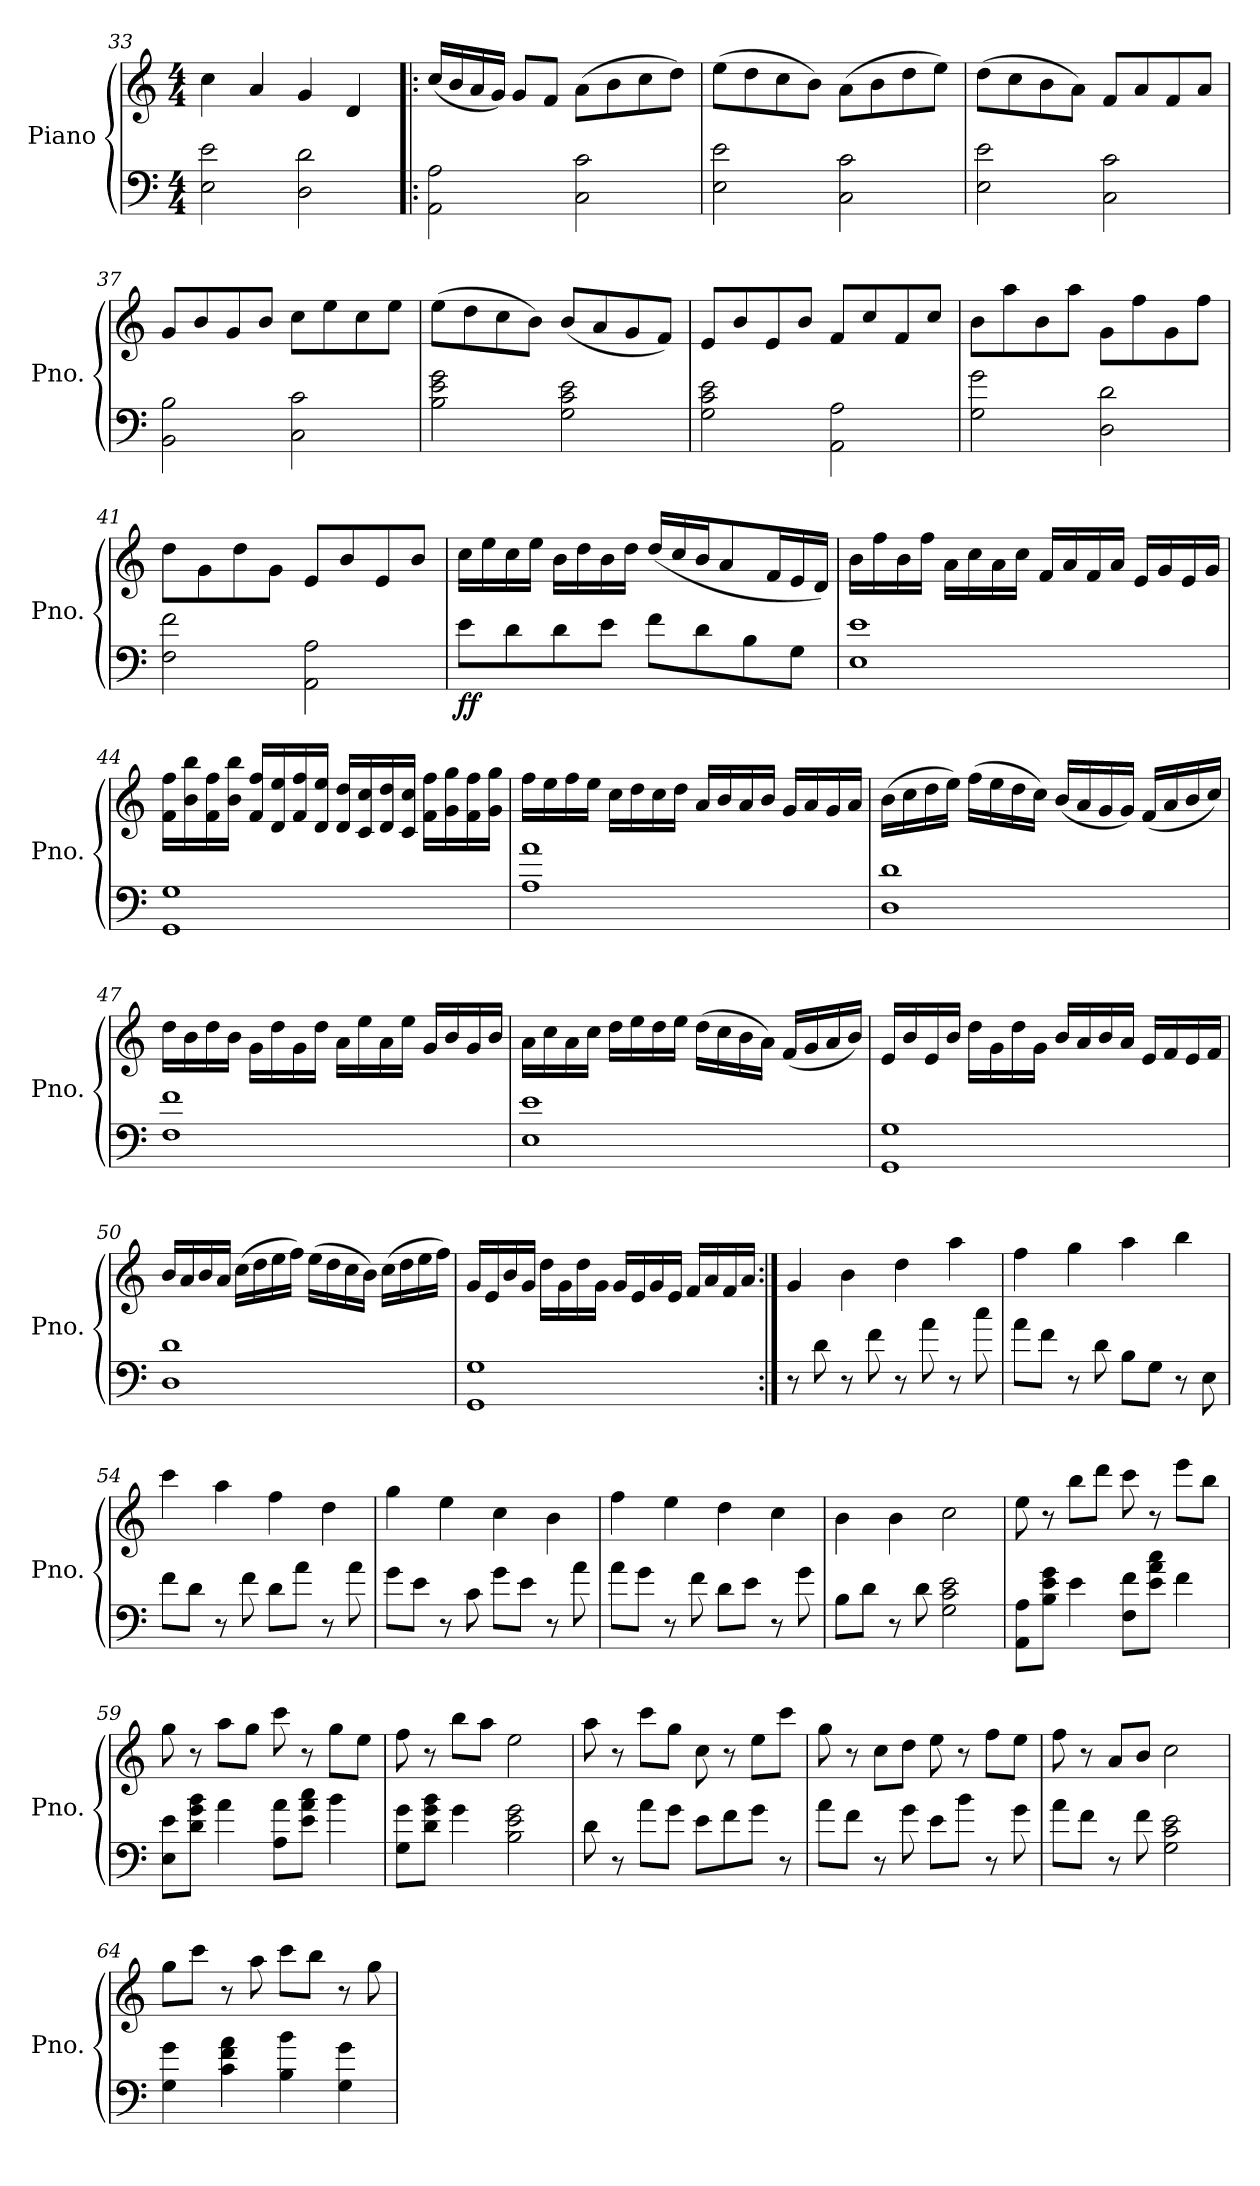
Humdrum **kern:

**kern	**kern	**dynam
*part1	*part1	*part1
*staff2	*staff1	*staff1/2
*I"Piano	*	*
*I'Pno.	*	*
*clefF4	*clefG2	*
*k[]	*k[]	*
*M4/4	*M4/4	*
=33	=33	=33
2E\ 2e\	4cc\	.
.	4a/	.
2D\ 2d\	4g/	.
.	4d/	.
=34!|:	=34!|:	=34!|:
!	!	!LO:DY:b=2
!	!	!LO:DY:n=1:b
2AA\ 2A\	(16cc/LL	mf mf
.	16b/	.
.	16a/	.
.	16g/JJ)	.
.	8g/L	.
.	8f/J	.
2C\ 2c\	(8a\L	.
.	8b\	.
.	8cc\	.
.	8dd\J)	.
=35	=35	=35
2E\ 2e\	(8ee\L	.
.	8dd\	.
.	8cc\	.
.	8b\J)	.
2C\ 2c\	(8a\L	.
.	8b\	.
.	8dd\	.
.	8ee\J)	.
=36	=36	=36
2E\ 2e\	(8dd\L	.
.	8cc\	.
.	8b\	.
.	8a\J)	.
2C\ 2c\	8f/L	.
.	8a/	.
.	8f/	.
.	8a/J	.
!!LO:LB:g=z
=37	=37	=37
2BB\ 2B\	8g/L	.
.	8b/	.
.	8g/	.
.	8b/J	.
2C\ 2c\	8cc\L	.
.	8ee\	.
.	8cc\	.
.	8ee\J	.
=38	=38	=38
2B\ 2e\ 2g\	(8ee\L	.
.	8dd\	.
.	8cc\	.
.	8b\J)	.
2G\ 2c\ 2e\	(8b/L	.
.	8a/	.
.	8g/	.
.	8f/J)	.
=39	=39	=39
2G\ 2c\ 2e\	8e/L	.
.	8b/	.
.	8e/	.
.	8b/J	.
2AA\ 2A\	8f/L	.
.	8cc/	.
.	8f/	.
.	8cc/J	.
=40	=40	=40
2G\ 2g\	8b\L	.
.	8aa\	.
.	8b\	.
.	8aa\J	.
2D\ 2d\	8g\L	.
.	8ff\	.
.	8g\	.
.	8ff\J	.
=41	=41	=41
2F\ 2f\	8dd\L	.
.	8g\	.
.	8dd\	.
.	8g\J	.
2AA\ 2A\	8e/L	.
.	8b/	.
.	8e/	.
.	8b/J	.
!!LO:LB:g=z
=42	=42	=42
!	!	!LO:DY:b=2
!	!	!LO:DY:n=1:b
8e\L	16cc\LL	f f
.	16ee\	.
8d\	16cc\	.
.	16ee\JJ	.
8d\	16b\LL	.
.	16dd\	.
8e\J	16b\	.
.	16dd\JJ	.
8f\L	(16dd/LL	.
.	16cc/	.
8d\	16b/J	.
.	8a/	.
8B\	.	.
.	16f/L	.
8G\J	16e/	.
.	16d/JJ)	.
=43	=43	=43
1E 1e	16b\LL	.
.	16ff\	.
.	16b\	.
.	16ff\JJ	.
.	16a\LL	.
.	16cc\	.
.	16a\	.
.	16cc\JJ	.
.	16f/LL	.
.	16a/	.
.	16f/	.
.	16a/JJ	.
.	16e/LL	.
.	16g/	.
.	16e/	.
.	16g/JJ	.
=44	=44	=44
1GG 1G	16f\ 16ff\LL	.
.	16b\ 16bb\	.
.	16f\ 16ff\	.
.	16b\ 16bb\JJ	.
.	16f/ 16ff/LL	.
.	16d/ 16ee/	.
.	16f/ 16ff/	.
.	16d/ 16ee/JJ	.
.	16d/ 16dd/LL	.
.	16c/ 16cc/	.
.	16d/ 16dd/	.
.	16c/ 16cc/JJ	.
.	16f\ 16ff\LL	.
.	16g\ 16gg\	.
.	16f\ 16ff\	.
.	16g\ 16gg\JJ	.
!!LO:LB:g=z
=45	=45	=45
1A 1a	16ff\LL	.
.	16ee\	.
.	16ff\	.
.	16ee\JJ	.
.	16cc\LL	.
.	16dd\	.
.	16cc\	.
.	16dd\JJ	.
.	16a/LL	.
.	16b/	.
.	16a/	.
.	16b/JJ	.
.	16g/LL	.
.	16a/	.
.	16g/	.
.	16a/JJ	.
=46	=46	=46
1D 1d	(16b\LL	.
.	16cc\	.
.	16dd\	.
.	16ee\JJ)	.
.	(16ff\LL	.
.	16ee\	.
.	16dd\	.
.	16cc\JJ)	.
.	(16b/LL	.
.	16a/	.
.	16g/	.
.	16g/JJ)	.
.	(16f/LL	.
.	16a/	.
.	16b/	.
.	16cc/JJ)	.
=47	=47	=47
1F 1f	16dd\LL	.
.	16b\	.
.	16dd\	.
.	16b\JJ	.
.	16g\LL	.
.	16dd\	.
.	16g\	.
.	16dd\JJ	.
.	16a\LL	.
.	16ee\	.
.	16a\	.
.	16ee\JJ	.
.	16g/LL	.
.	16b/	.
.	16g/	.
.	16b/JJ	.
!!LO:LB:g=z
=48	=48	=48
1E 1e	16a\LL	.
.	16cc\	.
.	16a\	.
.	16cc\JJ	.
.	16dd\LL	.
.	16ee\	.
.	16dd\	.
.	16ee\JJ	.
.	(16dd\LL	.
.	16cc\	.
.	16b\	.
.	16a\JJ)	.
.	(16f/LL	.
.	16g/	.
.	16a/	.
.	16b/JJ)	.
=49	=49	=49
1GG 1G	16e/LL	.
.	16b/	.
.	16e/	.
.	16b/JJ	.
.	16dd\LL	.
.	16g\	.
.	16dd\	.
.	16g\JJ	.
.	16b/LL	.
.	16a/	.
.	16b/	.
.	16a/JJ	.
.	16e/LL	.
.	16f/	.
.	16e/	.
.	16f/JJ	.
=50	=50	=50
1D 1d	16b/LL	.
.	16a/	.
.	16b/	.
.	16a/JJ	.
.	(16cc\LL	.
.	16dd\	.
.	16ee\	.
.	16ff\JJ)	.
.	(16ee\LL	.
.	16dd\	.
.	16cc\	.
.	16b\JJ)	.
.	(16cc\LL	.
.	16dd\	.
.	16ee\	.
.	16ff\JJ)	.
!!LO:PB:g=z
=51	=51	=51
1GG 1G	16g/LL	.
.	16e/	.
.	16b/	.
.	16g/JJ	.
.	16dd\LL	.
.	16g\	.
.	16dd\	.
.	16g\JJ	.
.	16g/LL	.
.	16e/	.
.	16g/	.
.	16e/JJ	.
.	16f/LL	.
.	16a/	.
.	16f/	.
.	16a/JJ	.
=52:|!	=52:|!	=52:|!
!	!	!LO:DY:b=2
!	!	!LO:DY:n=1:b
8r	4g/	mp mp
8d\	.	.
8r	4b\	.
8f\	.	.
8r	4dd\	.
8a\	.	.
8r	4aa\	.
8cc\	.	.
=53	=53	=53
8a\L	4ff\	.
8f\J	.	.
8r	4gg\	.
8d\	.	.
8B\L	4aa\	.
8G\J	.	.
8r	4bb\	.
8E\	.	.
=54	=54	=54
8f\L	4ccc\	.
8d\J	.	.
8r	4aa\	.
8f\	.	.
8d\L	4ff\	.
8a\J	.	.
8r	4dd\	.
8a\	.	.
!!LO:LB:g=z
=55	=55	=55
8g\L	4gg\	.
8e\J	.	.
8r	4ee\	.
8c\	.	.
8g\L	4cc\	.
8e\J	.	.
8r	4b\	.
8a\	.	.
=56	=56	=56
8a\L	4ff\	.
8g\J	.	.
8r	4ee\	.
8f\	.	.
8d\L	4dd\	.
8e\J	.	.
8r	4cc\	.
8g\	.	.
=57	=57	=57
8B\L	4b\	.
8d\J	.	.
8r	4b\	.
8d\	.	.
2G\ 2c\ 2e\	2cc\	.
=58	=58	=58
8AA\ 8A\L	8ee\	.
8B\ 8e\ 8g\J	8r	.
4e\	8bb\L	.
.	8ddd\J	.
8F\ 8f\L	8ccc\	.
8e\ 8a\ 8cc\J	8r	.
4f\	8eee\L	.
.	8bb\J	.
=59	=59	=59
8E\ 8e\L	8gg\	.
8d\ 8g\ 8b\J	8r	.
4a\	8aa\L	.
.	8gg\J	.
8A\ 8a\L	8ccc\	.
8e\ 8a\ 8cc\J	8r	.
4b\	8gg\L	.
.	8ee\J	.
!!LO:LB:g=z
=60	=60	=60
8G\ 8g\L	8ff\	.
8d\ 8g\ 8b\J	8r	.
4g\	8bb\L	.
.	8aa\J	.
2B\ 2e\ 2g\	2ee\	.
=61	=61	=61
8d\	8aa\	.
8r	8r	.
8a\L	8ccc\L	.
8g\J	8gg\J	.
8e\L	8cc\	.
8f\	8r	.
8g\J	8ee\L	.
8r	8ccc\J	.
=62	=62	=62
8a\L	8gg\	.
8f\J	8r	.
8r	8cc\L	.
8g\	8dd\J	.
8e\L	8ee\	.
8b\J	8r	.
8r	8ff\L	.
8g\	8ee\J	.
=63	=63	=63
8a\L	8ff\	.
8f\J	8r	.
8r	8a/L	.
8f\	8b/J	.
2G\ 2c\ 2e\	2cc\	.
=64	=64	=64
4G\ 4g\	8gg\L	.
.	8ccc\J	.
4c\ 4f\ 4a\	8r	.
.	8aa\	.
4B\ 4b\	8ccc\L	.
.	8bb\J	.
4G\ 4g\	8r	.
.	8gg\	.
=	=	=
*-	*-	*-
